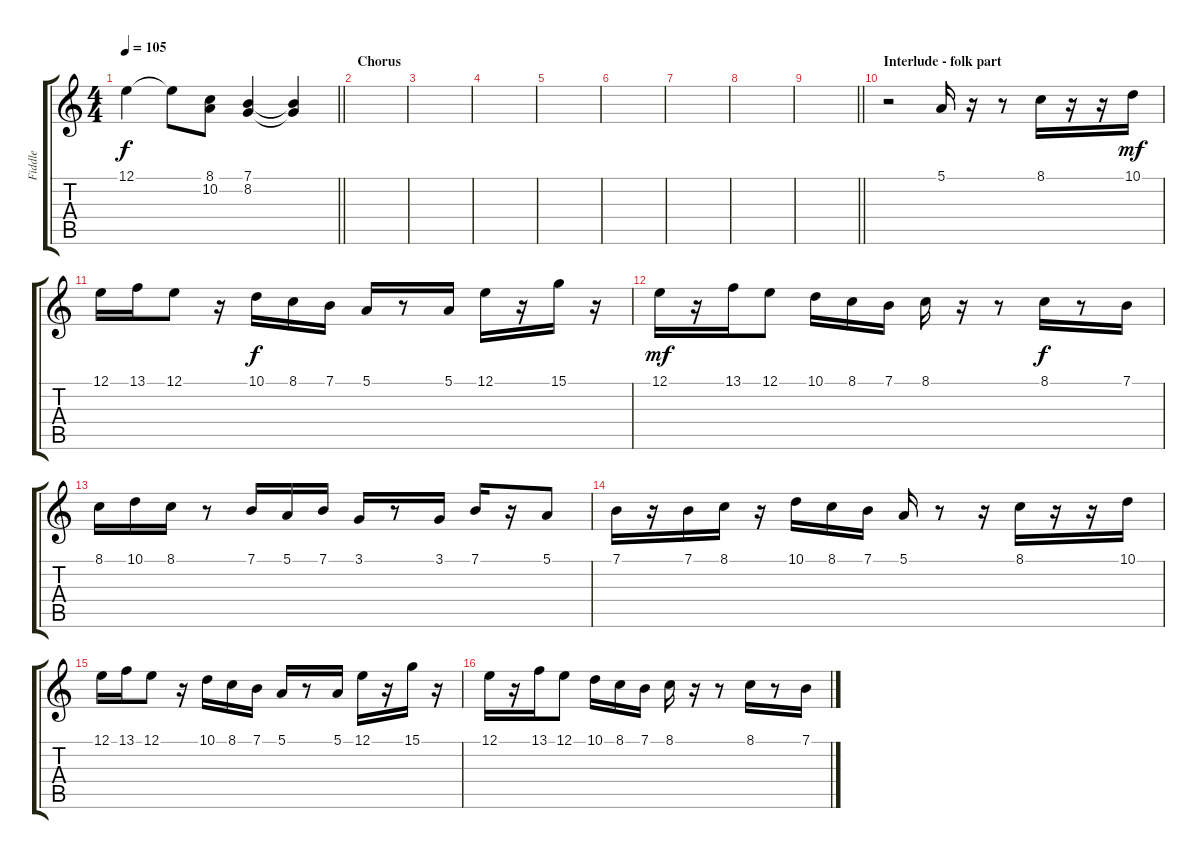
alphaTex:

\track ("Fiddle" "Fiddle") {instrument violin}
\staff {score tabs}
\tuning (E4 B3 G3 D3 A2 E2) {hide}
\ts (4 4)
\tempo 105
\clef g2
\barLineRight lightlight
\ks c
12.1.4{dy f} 12.1{t}.8 (8.1 10.2).8 (7.1 8.2).4 (7.1{t} 8.2{t}).4 |
\section ("" "Chorus")
|
|
|
|
|
|
|
\barLineRight lightlight
|
\section ("" "Interlude - folk part")
r.2 5.1.16 r.16 r.8 8.1.16 r.16 r.16 10.1.16{dy mf} |
12.1.16 13.1.16 12.1.8 r.16 10.1.16{dy f} 8.1.16 7.1.16 5.1.16 r.8 5.1.16 12.1.16 r.16 15.1.16 r.16 |
12.1.16{dy mf} r.16 13.1.16 12.1.8 10.1.16 8.1.16 7.1.16 8.1.16 r.16 r.8 8.1.16{dy f} r.8 7.1.16 |
8.1.16 10.1.16 8.1.16 r.8 7.1.16 5.1.16 7.1.16 3.1.16 r.8 3.1.16 7.1.16 r.16 5.1.8 |
7.1.16 r.16 7.1.16 8.1.16 r.16 10.1.16 8.1.16 7.1.16 5.1.16 r.8 r.16 8.1.16 r.16 r.16 10.1.16 |
12.1.16 13.1.16 12.1.8 r.16 10.1.16 8.1.16 7.1.16 5.1.16 r.8 5.1.16 12.1.16 r.16 15.1.16 r.16 |
12.1.16 r.16 13.1.16 12.1.8 10.1.16 8.1.16 7.1.16 8.1.16 r.16 r.8 8.1.16 r.8 7.1.16
